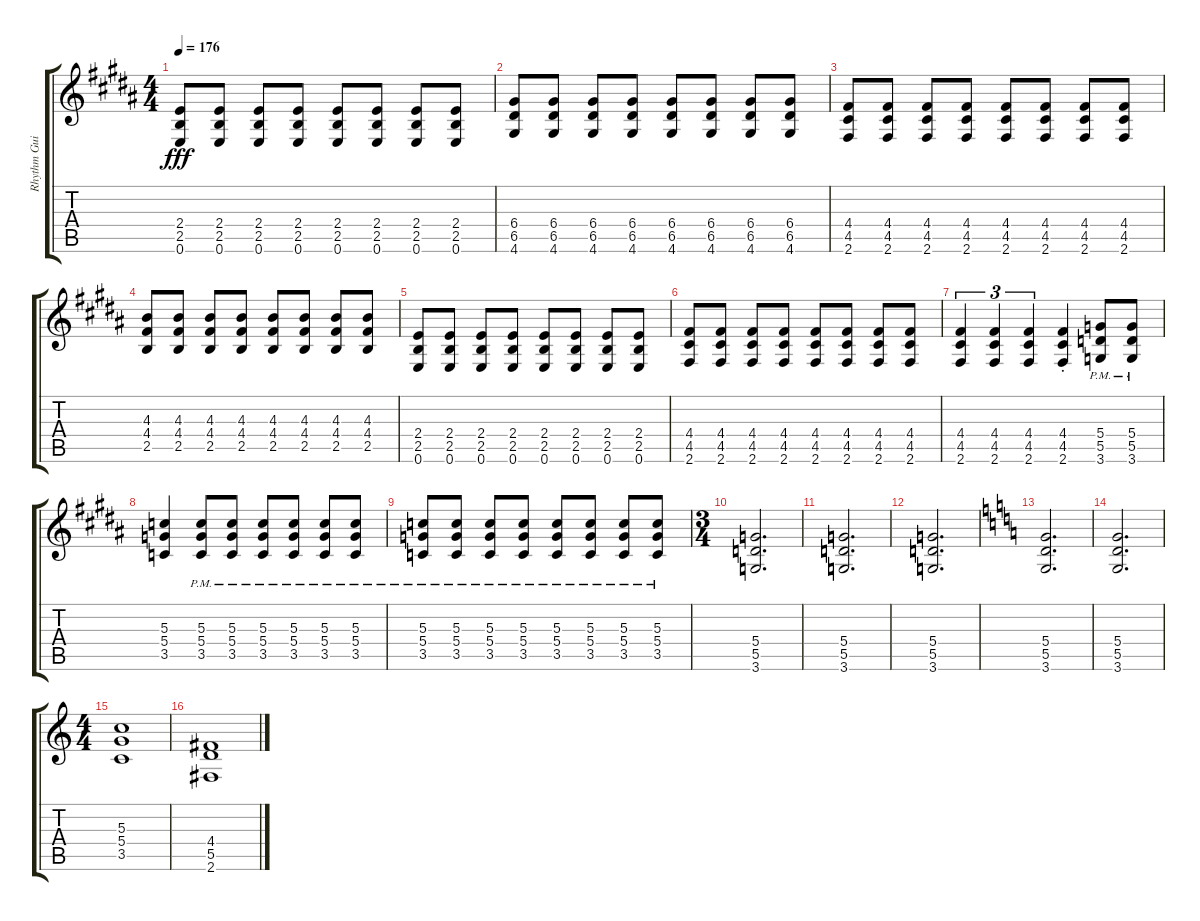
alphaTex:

\track ("Rhythm Guitar (Thiessen)" "Rhythm Gui") {instrument distortionguitar}
\staff {score tabs}
\tuning (E4 B3 G3 D3 A2 E2) {hide}
\ts (4 4)
\tempo 176
\clef g2
\ks g#minor
(2.4 2.5 0.6).8{dy fff} (2.4 2.5 0.6).8 (2.4 2.5 0.6).8 (2.4 2.5 0.6).8 (2.4 2.5 0.6).8 (2.4 2.5 0.6).8 (2.4 2.5 0.6).8 (2.4 2.5 0.6).8 |
(6.4 6.5 4.6).8 (6.4 6.5 4.6).8 (6.4 6.5 4.6).8 (6.4 6.5 4.6).8 (6.4 6.5 4.6).8 (6.4 6.5 4.6).8 (6.4 6.5 4.6).8 (6.4 6.5 4.6).8 |
\ks b
(4.4 4.5 2.6).8 (4.4 4.5 2.6).8 (4.4 4.5 2.6).8 (4.4 4.5 2.6).8 (4.4 4.5 2.6).8 (4.4 4.5 2.6).8 (4.4 4.5 2.6).8 (4.4 4.5 2.6).8 |
\ks g#minor
(4.3 4.4 2.5).8 (4.3 4.4 2.5).8 (4.3 4.4 2.5).8 (4.3 4.4 2.5).8 (4.3 4.4 2.5).8 (4.3 4.4 2.5).8 (4.3 4.4 2.5).8 (4.3 4.4 2.5).8 |
(2.4 2.5 0.6).8 (2.4 2.5 0.6).8 (2.4 2.5 0.6).8 (2.4 2.5 0.6).8 (2.4 2.5 0.6).8 (2.4 2.5 0.6).8 (2.4 2.5 0.6).8 (2.4 2.5 0.6).8 |
(4.4 4.5 2.6).8 (4.4 4.5 2.6).8 (4.4 4.5 2.6).8 (4.4 4.5 2.6).8 (4.4 4.5 2.6).8 (4.4 4.5 2.6).8 (4.4 4.5 2.6).8 (4.4 4.5 2.6).8 |
(4.4 4.5 2.6).4{tu (3 2)} (4.4 4.5 2.6).4{tu (3 2)} (4.4 4.5 2.6).4{tu (3 2)} (4.4{st} 4.5{st} 2.6{st}).4 (5.4{pm} 5.5{pm} 3.6{pm}).8 (5.4{pm} 5.5{pm} 3.6{pm}).8 |
\ks b
(5.3 5.4 3.5).4 (5.3{pm} 5.4{pm} 3.5{pm}).8 (5.3{pm} 5.4{pm} 3.5{pm}).8 (5.3{pm} 5.4{pm} 3.5{pm}).8 (5.3{pm} 5.4{pm} 3.5{pm}).8 (5.3{pm} 5.4{pm} 3.5{pm}).8 (5.3{pm} 5.4{pm} 3.5{pm}).8 |
(5.3{pm} 5.4{pm} 3.5{pm}).8 (5.3{pm} 5.4{pm} 3.5{pm}).8 (5.3{pm} 5.4{pm} 3.5{pm}).8 (5.3{pm} 5.4{pm} 3.5{pm}).8 (5.3{pm} 5.4{pm} 3.5{pm}).8 (5.3{pm} 5.4{pm} 3.5{pm}).8 (5.3{pm} 5.4{pm} 3.5{pm}).8 (5.3{pm} 5.4{pm} 3.5{pm}).8 |
\ts (3 4)
(5.4 5.5 3.6).2{d} |
(5.4 5.5 3.6).2{d} |
(5.4 5.5 3.6).2{d} |
\ks c
(5.4 5.5 3.6).2{d} |
(5.4 5.5 3.6).2{d} |
\ts (4 4)
(5.3 5.4 3.5).1 |
(4.4 5.5 2.6).1
